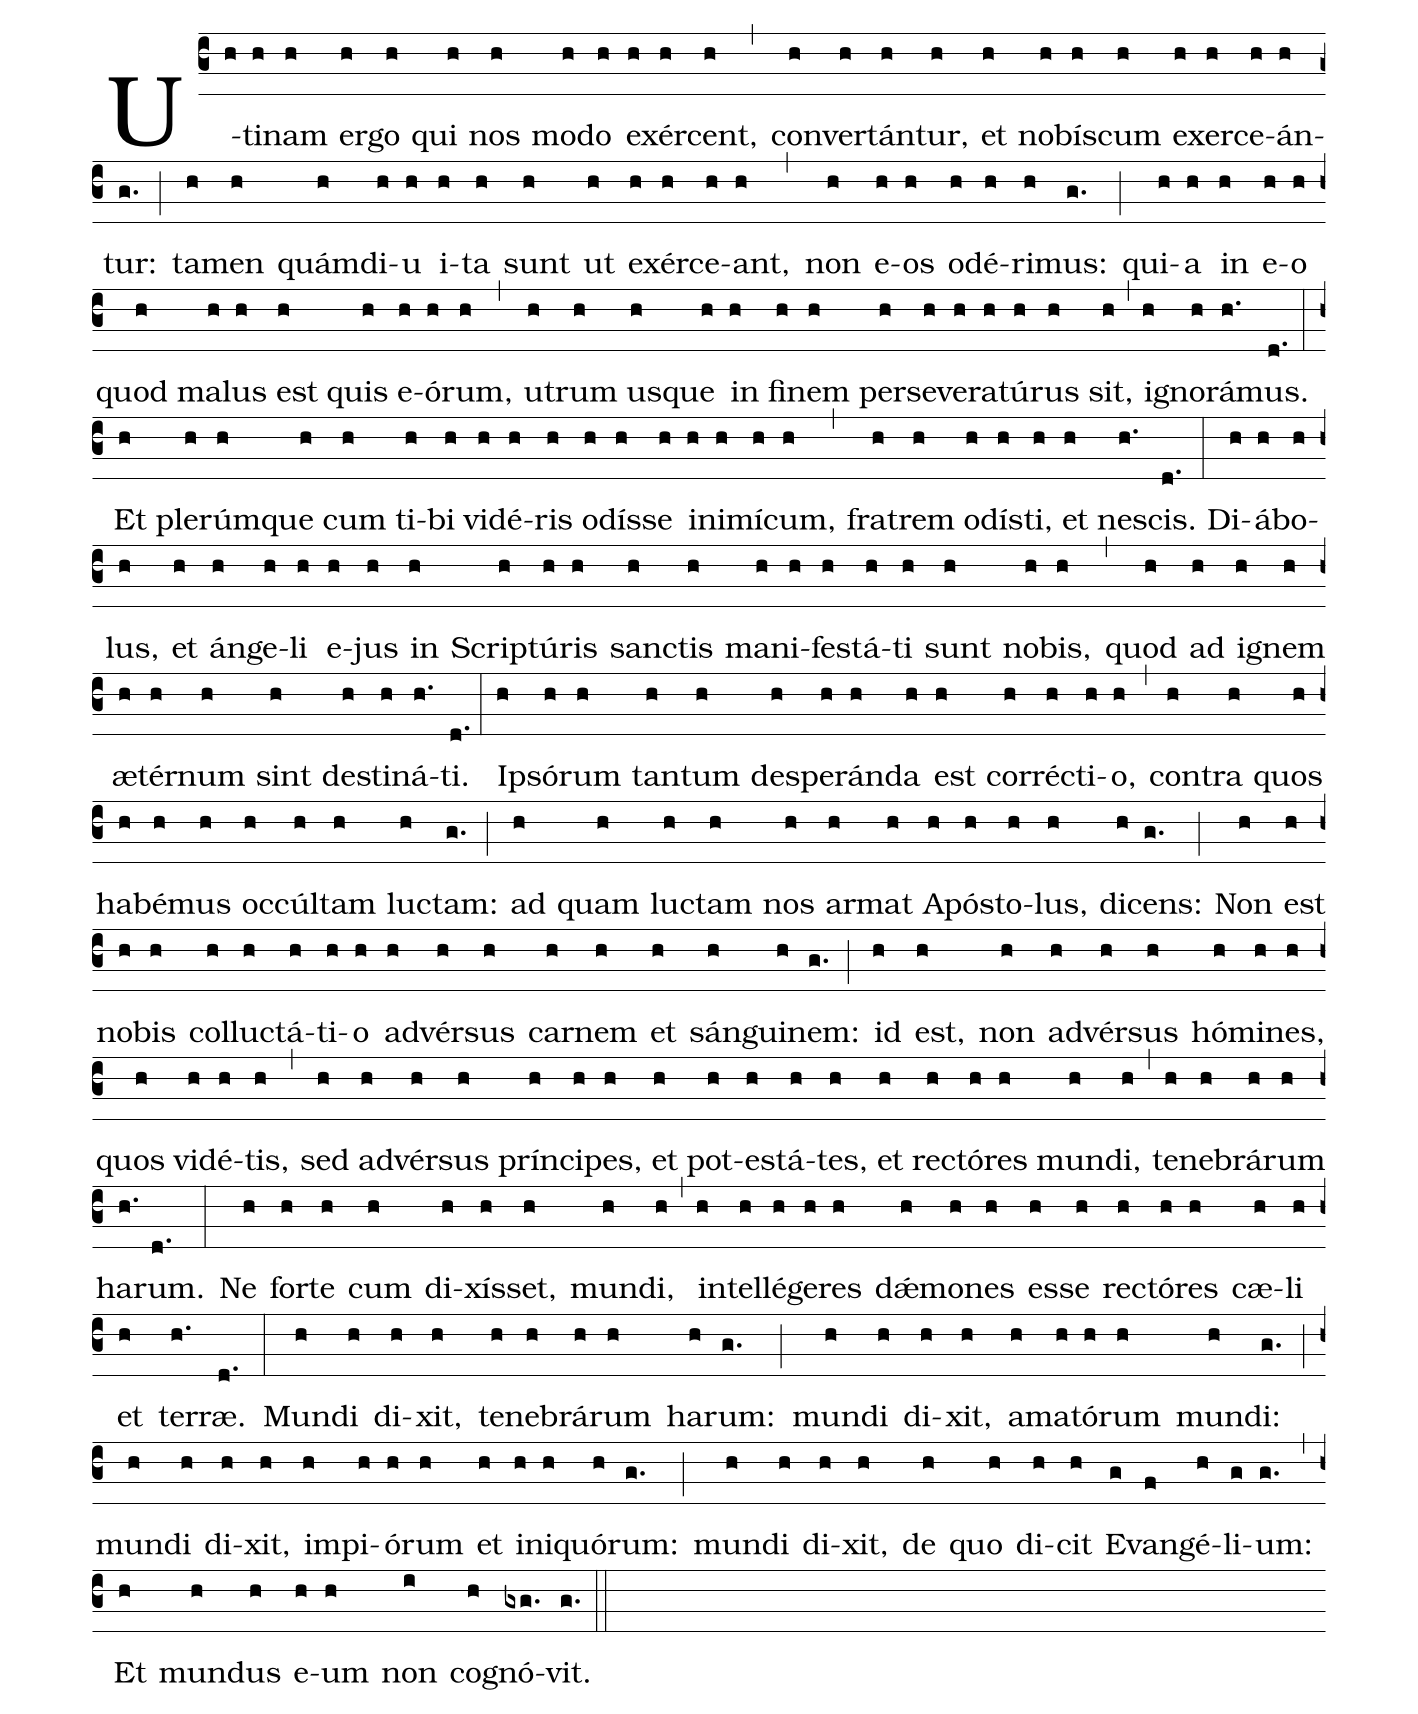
%%
(c3) U(h)ti(h)nam(h) er(h)go(h) qui(h) nos(h) mo(h)do(h) ex(h)ér(h)cent,(h) (,)
con(h)ver(h)tán(h)tur,(h) et(h) no(h)bís(h)cum(h) ex(h)er(h)ce(h)án(h)tur:(g.) (;)
ta(h)men(h) quám(h)di(h)u(h) i(h)ta(h) sunt(h) ut(h) ex(h)ér(h)ce(h)ant,(h) (,)
non(h) e(h)os(h) o(h)dé(h)ri(h)mus:(g.) (;)
qui(h)a(h) in(h) e(h)o(h) quod(h) ma(h)lus(h) est(h) quis(h) e(h)ó(h)rum,(h) (,)
u(h)trum(h) us(h)que(h) in(h) fi(h)nem(h) per(h)se(h)ve(h)ra(h)tú(h)rus(h) sit,(h) (,)
i(h)gno(h)rá(h.)mus.(d.) (:)
Et(h) ple(h)rúm(h)que(h) cum(h) ti(h)bi(h) vi(h)dé(h)ris(h) o(h)dís(h)se(h) in(h)i(h)mí(h)cum,(h) (,)
fra(h)trem(h) o(h)dís(h)ti,(h) et(h) ne(h.)scis.(d.) (:)
Di(h)á(h)bo(h)lus,(h) et(h) án(h)ge(h)li(h) e(h)jus(h) in(h) Scrip(h)tú(h)ris(h) sanc(h)tis(h) ma(h)ni(h)fes(h)tá(h)ti(h) sunt(h) no(h)bis,(h) (,)
quod(h) ad(h) i(h)gnem(h) æ(h)tér(h)num(h) sint(h) de(h)sti(h)ná(h.)ti.(d.) (:)
Ip(h)só(h)rum(h) tan(h)tum(h) de(h)spe(h)rán(h)da(h) est(h) cor(h)réc(h)ti(h)o,(h) (,)
con(h)tra(h) quos(h) ha(h)bé(h)mus(h) oc(h)cúl(h)tam(h) luc(h)tam:(g.) (;)
ad(h) quam(h) luc(h)tam(h) nos(h) ar(h)mat(h) A(h)pós(h)to(h)lus,(h) di(h)cens:(g.) (;)
Non(h) est(h) no(h)bis(h) col(h)luc(h)tá(h)ti(h)o(h) ad(h)vér(h)sus(h) car(h)nem(h) et(h) sán(h)gui(h)nem:(g.) (;)
id(h) est,(h) non(h) ad(h)vér(h)sus(h) hó(h)mi(h)nes,(h) quos(h) vi(h)dé(h)tis,(h) (,)
sed(h) ad(h)vér(h)sus(h) prín(h)ci(h)pes,(h) et(h) pot(h)es(h)tá(h)tes,(h) et(h) rec(h)tó(h)res(h) mun(h)di,(h) (,)
te(h)ne(h)brá(h)rum(h) ha(h.)rum.(d.) (:)
Ne(h) for(h)te(h) cum(h) di(h)xís(h)set,(h) mun(h)di,(h) (,)
in(h)tel(h)lé(h)ge(h)res(h) dǽ(h)mo(h)nes(h) es(h)se(h) rec(h)tó(h)res(h) cæ(h)li(h) et(h) ter(h.)ræ.(d.) (:)
Mun(h)di(h) di(h)xit,(h) te(h)ne(h)brá(h)rum(h) ha(h)rum:(g.) (;)
mun(h)di(h) di(h)xit,(h) a(h)ma(h)tó(h)rum(h) mun(h)di:(g.) (;)
mun(h)di(h) di(h)xit,(h) im(h)pi(h)ó(h)rum(h) et(h) in(h)i(h)quó(h)rum:(g.) (;)
mun(h)di(h) di(h)xit,(h) de(h) quo(h) di(h)cit(h) E(g)van(f)gé(h)li(g)um:(g.) (,)
Et(h) mun(h)dus(h) e(h)um(h) non(i) co(h)gnó(gxg.)vit.(g.) (::)
